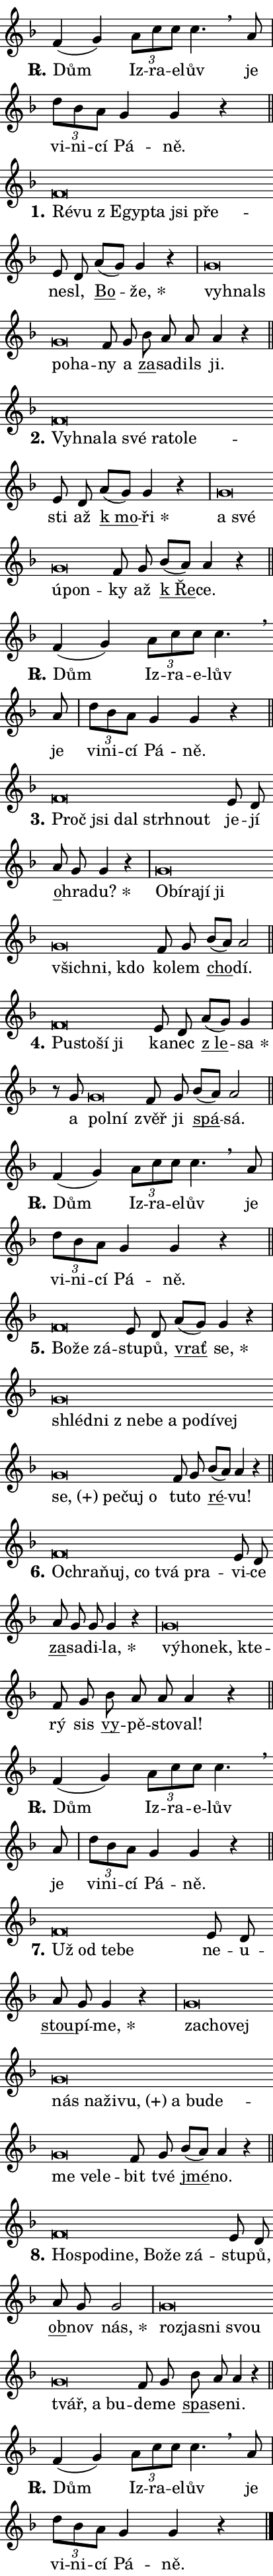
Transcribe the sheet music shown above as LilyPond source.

\version "2.22.1"
\header { tagline = "" }
\paper {
  indent = 0\cm
  top-margin = 0\cm
  right-margin = 0\cm
  bottom-margin = 0\cm
  left-margin = 0\cm
  paper-width = 7\cm
  page-breaking = #ly:one-page-breaking
  system-system-spacing.basic-distance = #11
  score-system-spacing.basic-distance = #11
  ragged-last = ##f
}


%% Author: Thomas Morley
%% https://lists.gnu.org/archive/html/lilypond-user/2020-05/msg00002.html
#(define (line-position grob)
"Returns position of @var[grob} in current system:
   @code{'start}, if at first time-step
   @code{'end}, if at last time-step
   @code{'middle} otherwise
"
  (let* ((col (ly:item-get-column grob))
         (ln (ly:grob-object col 'left-neighbor))
         (rn (ly:grob-object col 'right-neighbor))
         (col-to-check-left (if (ly:grob? ln) ln col))
         (col-to-check-right (if (ly:grob? rn) rn col))
         (break-dir-left
           (and
             (ly:grob-property col-to-check-left 'non-musical #f)
             (ly:item-break-dir col-to-check-left)))
         (break-dir-right
           (and
             (ly:grob-property col-to-check-right 'non-musical #f)
             (ly:item-break-dir col-to-check-right))))
        (cond ((eqv? 1 break-dir-left) 'start)
              ((eqv? -1 break-dir-right) 'end)
              (else 'middle))))

#(define (tranparent-at-line-position vctor)
  (lambda (grob)
  "Relying on @code{line-position} select the relevant enry from @var{vctor}.
Used to determine transparency,"
    (case (line-position grob)
      ((end) (not (vector-ref vctor 0)))
      ((middle) (not (vector-ref vctor 1)))
      ((start) (not (vector-ref vctor 2))))))

noteHeadBreakVisibility =
#(define-music-function (break-visibility)(vector?)
"Makes @code{NoteHead}s transparent relying on @var{break-visibility}"
#{
  \override NoteHead.transparent =
    #(tranparent-at-line-position break-visibility)
#})

#(define delete-ledgers-for-transparent-note-heads
  (lambda (grob)
    "Reads whether a @code{NoteHead} is transparent.
If so this @code{NoteHead} is removed from @code{'note-heads} from
@var{grob}, which is supposed to be @code{LedgerLineSpanner}.
As a result ledgers are not printed for this @code{NoteHead}"
    (let* ((nhds-array (ly:grob-object grob 'note-heads))
           (nhds-list
             (if (ly:grob-array? nhds-array)
                 (ly:grob-array->list nhds-array)
                 '()))
           ;; Relies on the transparent-property being done before
           ;; Staff.LedgerLineSpanner.after-line-breaking is executed.
           ;; This is fragile ...
           (to-keep
             (remove
               (lambda (nhd)
                 (ly:grob-property nhd 'transparent #f))
               nhds-list)))
      ;; TODO find a better method to iterate over grob-arrays, similiar
      ;; to filter/remove etc for lists
      ;; For now rebuilt from scratch
      (set! (ly:grob-object grob 'note-heads)  '())
      (for-each
        (lambda (nhd)
          (ly:pointer-group-interface::add-grob grob 'note-heads nhd))
        to-keep))))

hideNotes = {
  \noteHeadBreakVisibility #begin-of-line-visible
}
unHideNotes = {
  \noteHeadBreakVisibility #all-visible
}

% work-around for resetting accidentals
% https://lilypond.org/doc/v2.23/Documentation/notation/displaying-rhythms#unmetered-music
cadenzaMeasure = {
  \cadenzaOff
  \partial 1024 s1024
  \cadenzaOn
}

#(define-markup-command (accent layout props text) (markup?)
  "Underline accented syllable"
  (interpret-markup layout props
    #{\markup \override #'(offset . 4.3) \underline { #text }#}))

responsum = \markup \concat {
  "R" \hspace #-1.05 \path #0.1 #'((moveto 0 0.07) (lineto 0.9 0.8)) \hspace #0.05 "."
}

\layout {
    \context {
        \Staff
        \remove "Time_signature_engraver"
        \override LedgerLineSpanner.after-line-breaking = #delete-ledgers-for-transparent-note-heads
    }
    \context {
        \Voice {
            \override NoteHead.output-attributes = #'((class . "notehead"))
            \override Hairpin.height = #0.55
        }
    }
    \context {
        \Lyrics {
            \override StanzaNumber.output-attributes = #'((class . "stanzanumber"))
            \override LyricSpace.minimum-distance = #0.9
            \override LyricText.font-name = #"TeX Gyre Schola"
            \override LyricText.font-size = 1
            \override StanzaNumber.font-name = #"TeX Gyre Schola Bold"
            \override StanzaNumber.font-size = 1
        }
    }
}

% magnetic-lyrics.ily
%
%   written by
%     Jean Abou Samra <jean@abou-samra.fr>
%     Werner Lemberg <wl@gnu.org>
%
%   adapted by
%     Jiri Hon <jiri.hon@gmail.com>
%
% Version 2022-Apr-15

% https://www.mail-archive.com/lilypond-user@gnu.org/msg149350.html

#(define (Left_hyphen_pointer_engraver context)
   "Collect syllable-hyphen-syllable occurrences in lyrics and store
them in properties.  This engraver only looks to the left.  For
example, if the lyrics input is @code{foo -- bar}, it does the
following.

@itemize @bullet
@item
Set the @code{text} property of the @code{LyricHyphen} grob between
@q{foo} and @q{bar} to @code{foo}.

@item
Set the @code{left-hyphen} property of the @code{LyricText} grob with
text @q{foo} to the @code{LyricHyphen} grob between @q{foo} and
@q{bar}.
@end itemize

Use this auxiliary engraver in combination with the
@code{lyric-@/text::@/apply-@/magnetic-@/offset!} hook."
   (let ((hyphen #f)
         (text #f))
     (make-engraver
      (acknowledgers
       ((lyric-syllable-interface engraver grob source-engraver)
        (set! text grob)))
      (end-acknowledgers
       ((lyric-hyphen-interface engraver grob source-engraver)
        ;(when (not (grob::has-interface grob 'lyric-space-interface))
          (set! hyphen grob)));)
      ((stop-translation-timestep engraver)
       (when (and text hyphen)
         (ly:grob-set-object! text 'left-hyphen hyphen))
       (set! text #f)
       (set! hyphen #f)))))

#(define (lyric-text::apply-magnetic-offset! grob)
   "If the space between two syllables is less than the value in
property @code{LyricText@/.details@/.squash-threshold}, move the right
syllable to the left so that it gets concatenated with the left
syllable.

Use this function as a hook for
@code{LyricText@/.after-@/line-@/breaking} if the
@code{Left_@/hyphen_@/pointer_@/engraver} is active."
   (let ((hyphen (ly:grob-object grob 'left-hyphen #f)))
     (when hyphen
       (let ((left-text (ly:spanner-bound hyphen LEFT)))
         (when (grob::has-interface left-text 'lyric-syllable-interface)
           (let* ((common (ly:grob-common-refpoint grob left-text X))
                  (this-x-ext (ly:grob-extent grob common X))
                  (left-x-ext
                   (begin
                     ;; Trigger magnetism for left-text.
                     (ly:grob-property left-text 'after-line-breaking)
                     (ly:grob-extent left-text common X)))
                  ;; `delta` is the gap width between two syllables.
                  (delta (- (interval-start this-x-ext)
                            (interval-end left-x-ext)))
                  (details (ly:grob-property grob 'details))
                  (threshold (assoc-get 'squash-threshold details 0.2)))
             (when (< delta threshold)
               (let* (;; We have to manipulate the input text so that
                      ;; ligatures crossing syllable boundaries are not
                      ;; disabled.  For languages based on the Latin
                      ;; script this is essentially a beautification.
                      ;; However, for non-Western scripts it can be a
                      ;; necessity.
                      (lt (ly:grob-property left-text 'text))
                      (rt (ly:grob-property grob 'text))
                      (is-space (grob::has-interface hyphen 'lyric-space-interface))
                      (space (if is-space " " ""))
                      (space-markup (grob-interpret-markup grob " "))
                      (space-size (interval-length (ly:stencil-extent space-markup X)))
                      (extra-delta (if is-space space-size 0))
                      ;; Append new syllable.
                      (ltrt-space (if (and (string? lt) (string? rt))
                                (string-append lt space rt)
                                (make-concat-markup (list lt space rt))))
                      ;; Right-align `ltrt` to the right side.
                      (ltrt-space-markup (grob-interpret-markup
                               grob
                               (make-translate-markup
                                (cons (interval-length this-x-ext) 0)
                                (make-right-align-markup ltrt-space)))))
                 (begin
                   ;; Don't print `left-text`.
                   (ly:grob-set-property! left-text 'stencil #f)
                   ;; Set text and stencil (which holds all collected
                   ;; syllables so far) and shift it to the left.
                   (ly:grob-set-property! grob 'text ltrt-space)
                   (ly:grob-set-property! grob 'stencil ltrt-space-markup)
                   (ly:grob-translate-axis! grob (- (- delta extra-delta)) X))))))))))


#(define (lyric-hyphen::displace-bounds-first grob)
   ;; Make very sure this callback isn't triggered too early.
   (let ((left (ly:spanner-bound grob LEFT))
         (right (ly:spanner-bound grob RIGHT)))
     (ly:grob-property left 'after-line-breaking)
     (ly:grob-property right 'after-line-breaking)
     (ly:lyric-hyphen::print grob)))

squashThreshold = #0.4

\layout {
  \context {
    \Lyrics
    \consists #Left_hyphen_pointer_engraver
    \override LyricText.after-line-breaking =
      #lyric-text::apply-magnetic-offset!
    \override LyricHyphen.stencil = #lyric-hyphen::displace-bounds-first
    \override LyricText.details.squash-threshold = \squashThreshold
    \override LyricHyphen.minimum-distance = 0
    \override LyricHyphen.minimum-length = \squashThreshold
  }
}

squash = \override LyricText.details.squash-threshold = 9999
unSquash = \override LyricText.details.squash-threshold = \squashThreshold

left = \override LyricText.self-alignment-X = #LEFT
unLeft = \revert LyricText.self-alignment-X

starOffset = #(lambda (grob) 
                (let ((x_offset (ly:self-alignment-interface::aligned-on-x-parent grob)))
                  (if (= x_offset 0) 0 (+ x_offset 1.2))))

star = #(define-music-function (syllable)(string?)
"Append star separator at the end of a syllable"
#{
  \once \override LyricText.X-offset = #starOffset
  \lyricmode { \markup {
    #syllable
    \override #'((font-name . "TeX Gyre Schola Bold")) \hspace #0.2 \lower #0.65 \larger "*"
  } }
#})

starAccent = #(define-music-function (syllable)(string?)
"Append star separator at the end of a syllable and make accent"
#{
  \once \override LyricText.X-offset = #starOffset
  \lyricmode { \markup {
    \accent #syllable
    \override #'((font-name . "TeX Gyre Schola Bold")) \hspace #0.2 \lower #0.65 \larger "*"
  } }
#})

breath = #(define-music-function (syllable)(string?)
"Append breathing indicator at the end of a syllable"
#{
  \lyricmode { \markup { #syllable "+" } }
#})

optionalBreath = #(define-music-function (syllable)(string?)
"Append optional breathing indicator at the end of a syllable"
#{
  \lyricmode { \markup { #syllable "(+)" } }
#})


\score {
    <<
        \new Voice = "melody" { \cadenzaOn \key f \major \relative { f'4( g) \bar "" \tuplet 3/2 {a8[c c] } c4. \breathe \bar "" a8 \cadenzaMeasure \bar "|" \tuplet 3/2 {d8[bes a] } \bar "" g4 g r \cadenzaMeasure \bar "||" \break }
\relative { f'\breve*1/16 \hideNotes \breve*1/16 \bar "" \breve*1/16 \bar "" \breve*1/16 \bar "" \breve*1/16 \bar "" \breve*1/16 \breve*1/16 \bar "" \unHideNotes e8 d \bar "" a'[( g)] g4 r \cadenzaMeasure \bar "|" g\breve*1/16 \hideNotes \breve*1/16 \bar "" \breve*1/16 \breve*1/16 \bar "" \unHideNotes f8 g \bar "" bes a a a4 r \cadenzaMeasure \bar "||" \break }
\relative { f'\breve*1/16 \hideNotes \breve*1/16 \bar "" \breve*1/16 \bar "" \breve*1/16 \bar "" \breve*1/16 \bar "" \breve*1/16 \breve*1/16 \bar "" \unHideNotes e8 d \bar "" a'[( g)] g4 r \cadenzaMeasure \bar "|" g\breve*1/16 \hideNotes \breve*1/16 \bar "" \breve*1/16 \breve*1/16 \bar "" \unHideNotes f8 g \bar "" bes[( a)] a4 r \cadenzaMeasure \bar "||" \break }
\relative { f'4( g) \bar "" \tuplet 3/2 {a8[c c] } c4. \breathe \bar "" a8 \cadenzaMeasure \bar "|" \tuplet 3/2 {d8[bes a] } \bar "" g4 g r \cadenzaMeasure \bar "||" \break }
\relative { f'\breve*1/16 \hideNotes \breve*1/16 \bar "" \breve*1/16 \bar "" \breve*1/16 \breve*1/16 \bar "" \unHideNotes e8 d \bar "" a' g g4 r \cadenzaMeasure \bar "|" g\breve*1/16 \hideNotes \breve*1/16 \bar "" \breve*1/16 \bar "" \breve*1/16 \bar "" \breve*1/16 \bar "" \breve*1/16 \bar "" \breve*1/16 \breve*1/16 \bar "" \unHideNotes f8 g \bar "" bes[( a)] a2 \cadenzaMeasure \bar "||" \break }
\relative { f'\breve*1/16 \hideNotes \breve*1/16 \bar "" \breve*1/16 \breve*1/16 \bar "" \unHideNotes e8 d \bar "" a'[( g)] g4 \cadenzaMeasure \bar "|" r8 g8 g\breve*1/16 \hideNotes \breve*1/16 \bar "" \unHideNotes f8 g \bar "" bes[( a)] a2 \cadenzaMeasure \bar "||" \break }
\relative { f'4( g) \bar "" \tuplet 3/2 {a8[c c] } c4. \breathe \bar "" a8 \cadenzaMeasure \bar "|" \tuplet 3/2 {d8[bes a] } \bar "" g4 g r \cadenzaMeasure \bar "||" \break }
\relative { f'\breve*1/16 \hideNotes \breve*1/16 \breve*1/16 \bar "" \unHideNotes e8 d \bar "" a'[( g)] g4 r \cadenzaMeasure \bar "|" g\breve*1/16 \hideNotes \breve*1/16 \bar "" \breve*1/16 \bar "" \breve*1/16 \bar "" \breve*1/16 \bar "" \breve*1/16 \bar "" \breve*1/16 \bar "" \breve*1/16 \bar "" \breve*1/16 \bar "" \breve*1/16 \bar "" \breve*1/16 \breve*1/16 \bar "" \unHideNotes f8 g \bar "" bes[( a)] a4 r \cadenzaMeasure \bar "||" \break }
\relative { f'\breve*1/16 \hideNotes \breve*1/16 \bar "" \breve*1/16 \bar "" \breve*1/16 \bar "" \breve*1/16 \breve*1/16 \bar "" \unHideNotes e8 d \bar "" a' g g g4 r \cadenzaMeasure \bar "|" g\breve*1/16 \hideNotes \breve*1/16 \bar "" \breve*1/16 \breve*1/16 \bar "" \unHideNotes f8 g \bar "" bes a a a4 r \cadenzaMeasure \bar "||" \break }
\relative { f'4( g) \bar "" \tuplet 3/2 {a8[c c] } c4. \breathe \bar "" a8 \cadenzaMeasure \bar "|" \tuplet 3/2 {d8[bes a] } \bar "" g4 g r \cadenzaMeasure \bar "||" \break }
\relative { f'\breve*1/16 \hideNotes \breve*1/16 \bar "" \breve*1/16 \breve*1/16 \bar "" \unHideNotes e8 d \bar "" a' g g4 r \cadenzaMeasure \bar "|" g\breve*1/16 \hideNotes \breve*1/16 \bar "" \breve*1/16 \bar "" \breve*1/16 \bar "" \breve*1/16 \bar "" \breve*1/16 \bar "" \breve*1/16 \bar "" \breve*1/16 \bar "" \breve*1/16 \bar "" \breve*1/16 \bar "" \breve*1/16 \bar "" \breve*1/16 \breve*1/16 \bar "" \unHideNotes f8 g \bar "" bes[( a)] a4 r \cadenzaMeasure \bar "||" \break }
\relative { f'\breve*1/16 \hideNotes \breve*1/16 \bar "" \breve*1/16 \bar "" \breve*1/16 \bar "" \breve*1/16 \bar "" \breve*1/16 \breve*1/16 \bar "" \unHideNotes e8 d \bar "" a' g g2 \cadenzaMeasure \bar "|" g\breve*1/16 \hideNotes \breve*1/16 \bar "" \breve*1/16 \bar "" \breve*1/16 \bar "" \breve*1/16 \bar "" \breve*1/16 \breve*1/16 \bar "" \unHideNotes f8 g \bar "" bes a a4 r \cadenzaMeasure \bar "||" \break }
\relative { f'4( g) \bar "" \tuplet 3/2 {a8[c c] } c4. \breathe \bar "" a8 \cadenzaMeasure \bar "|" \tuplet 3/2 {d8[bes a] } \bar "" g4 g r \cadenzaMeasure \bar "||" \break } \bar "|." }
        \new Lyrics \lyricsto "melody" { \lyricmode { \set stanza = \responsum
Dům Iz -- ra -- e -- lův je vi -- ni -- cí Pá -- ně.
\set stanza = "1."
\left Ré -- \squash vu "z E" -- gyp -- ta jsi pře -- \unLeft \unSquash ne -- sl, \markup \accent Bo -- \star že, \left vy -- \squash hnals po -- ha -- \unLeft \unSquash ny a \markup \accent za -- sa -- dils ji.
\set stanza = "2."
\left Vy -- \squash hna -- la své ra -- to -- le -- \unLeft \unSquash sti až \markup \accent "k mo" -- \star ři \left a \squash své ú -- pon -- \unLeft \unSquash ky až \markup \accent "k Ře" -- ce.
\set stanza = \responsum
Dům Iz -- ra -- e -- lův je vi -- ni -- cí Pá -- ně.
\set stanza = "3."
\left Proč \squash jsi dal strh -- nout \unLeft \unSquash je -- jí \markup \accent o -- hra -- \star du? \left O -- \squash bí -- ra -- jí ji všich -- ni, kdo \unLeft \unSquash ko -- lem \markup \accent cho -- dí.
\set stanza = "4."
\left Pu -- \squash sto -- ší ji \unLeft \unSquash ka -- nec \markup \accent "z le" -- \star sa a \left pol -- \squash ní \unLeft \unSquash zvěř ji \markup \accent spá -- sá.
\set stanza = \responsum
Dům Iz -- ra -- e -- lův je vi -- ni -- cí Pá -- ně.
\set stanza = "5."
\left Bo -- \squash že zá -- \unLeft \unSquash stu -- pů, \markup \accent vrať \star se, \left shléd -- \squash ni "z ne" -- be a po -- dí -- vej \optionalBreath se, pe -- čuj o \unLeft \unSquash tu -- to \markup \accent ré -- vu!
\set stanza = "6."
\left O -- \squash chra -- ňuj, co tvá pra -- \unLeft \unSquash vi -- ce \markup \accent za -- sa -- di -- \star la, \left vý -- \squash ho -- nek, kte -- \unLeft \unSquash rý sis \markup \accent vy -- pě -- sto -- val!
\set stanza = \responsum
Dům Iz -- ra -- e -- lův je vi -- ni -- cí Pá -- ně.
\set stanza = "7."
\left Už \squash od te -- be \unLeft \unSquash ne -- u -- \markup \accent stou -- pí -- \star me, \left za -- \squash cho -- vej nás na -- ži -- \optionalBreath vu, a bu -- de -- me ve -- le -- \unLeft \unSquash bit tvé \markup \accent jmé -- no.
\set stanza = "8."
\left Ho -- \squash spo -- di -- ne, Bo -- že zá -- \unLeft \unSquash stu -- pů, \markup \accent ob -- nov \star nás, \left roz -- \squash ja -- sni svou tvář, a bu -- \unLeft \unSquash de -- me \markup \accent spa -- se -- ni.
\set stanza = \responsum
Dům Iz -- ra -- e -- lův je vi -- ni -- cí Pá -- ně. } }
    >>
    \layout {}
}
